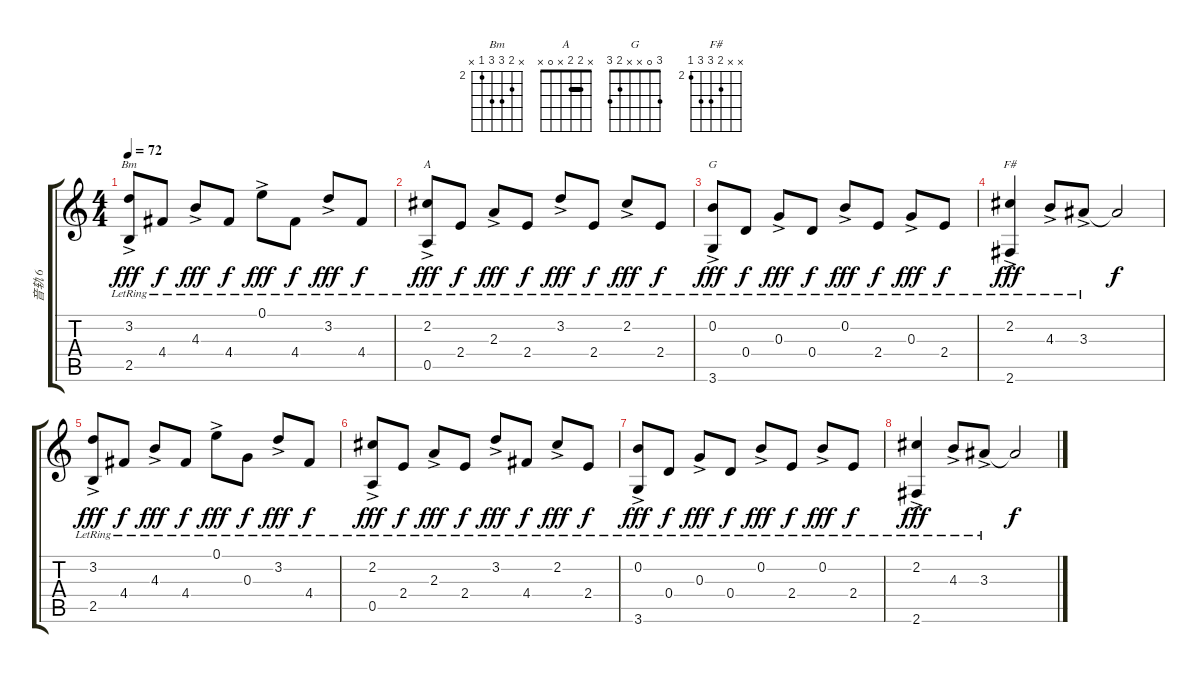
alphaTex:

\track ("音轨 6" "音轨 6") {instrument electricbassfinger}
\staff {score tabs}
\tuning (E4 B3 G3 D3 A2 E2) {hide}
\chord ("Bm" x 3 4 4 2 x) {firstfret 2}
\chord ("A" x 2 2 x 0 x) {barre 2}
\chord ("G" 3 0 x x 2 3)
\chord ("F#" x x 3 4 4 2) {firstfret 2 barre 2}
\ts (4 4)
\tempo 72
\clef g2
\ks c
(3.2{ac lr} 2.5{lr}).8{ch "Bm" dy fff} 4.4{lr}.8{dy f} 4.3{ac lr}.8{dy fff} 4.4{lr}.8{dy f} 0.1{ac lr}.8{dy fff} 4.4{lr}.8{dy f} 3.2{ac lr}.8{dy fff} 4.4{lr}.8{dy f} |
(2.2{ac lr} 0.5{lr}).8{ch "A" dy fff} 2.4{lr}.8{dy f} 2.3{ac lr}.8{dy fff} 2.4{lr}.8{dy f} 3.2{ac lr}.8{dy fff} 2.4{lr}.8{dy f} 2.2{ac lr}.8{dy fff} 2.4{lr}.8{dy f} |
(0.2{ac lr} 3.6{lr}).8{ch "G" dy fff} 0.4{lr}.8{dy f} 0.3{ac lr}.8{dy fff} 0.4{lr}.8{dy f} 0.2{ac lr}.8{dy fff} 2.4{lr}.8{dy f} 0.3{ac lr}.8{dy fff} 2.4{lr}.8{dy f} |
(2.2{ac lr} 2.6{lr}).4{ch "F#" dy fff} 4.3{ac lr}.8 3.3{ac lr}.8 3.3{t}.2{dy f} |
(3.2{ac lr} 2.5{lr}).8{dy fff} 4.4{lr}.8{dy f} 4.3{ac lr}.8{dy fff} 4.4{lr}.8{dy f} 0.1{ac lr}.8{dy fff} 0.3{lr}.8{dy f} 3.2{ac lr}.8{dy fff} 4.4{lr}.8{dy f} |
(2.2{ac lr} 0.5{lr}).8{dy fff} 2.4{lr}.8{dy f} 2.3{ac lr}.8{dy fff} 2.4{lr}.8{dy f} 3.2{ac lr}.8{dy fff} 4.4{lr}.8{dy f} 2.2{ac lr}.8{dy fff} 2.4{lr}.8{dy f} |
(0.2{ac lr} 3.6{lr}).8{dy fff} 0.4{lr}.8{dy f} 0.3{ac lr}.8{dy fff} 0.4{lr}.8{dy f} 0.2{ac lr}.8{dy fff} 2.4{lr}.8{dy f} 0.2{ac lr}.8{dy fff} 2.4{lr}.8{dy f} |
(2.2{ac lr} 2.6{lr}).4{dy fff} 4.3{ac lr}.8 3.3{ac lr}.8 3.3{t}.2{dy f}
